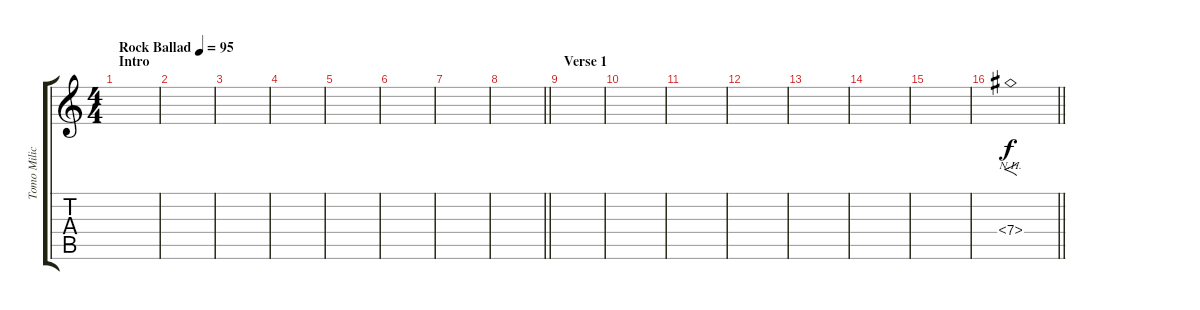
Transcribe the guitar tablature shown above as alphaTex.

\track ("Tomo Milicevic (Lead Guitar)" "Tomo Milic") {instrument overdrivenguitar}
\staff {score tabs}
\tuning (Eb4 Bb3 Gb3 Db3 Ab2 Eb2) {hide}
\ts (4 4)
\section ("" "Intro")
\tempo (95 "Rock Ballad")
\clef g2
\ks c
|
|
|
|
|
|
|
\barLineRight lightlight
|
\section ("" "Verse 1")
|
|
|
|
|
|
|
\barLineRight lightlight
7.4{nh}.1{f}
